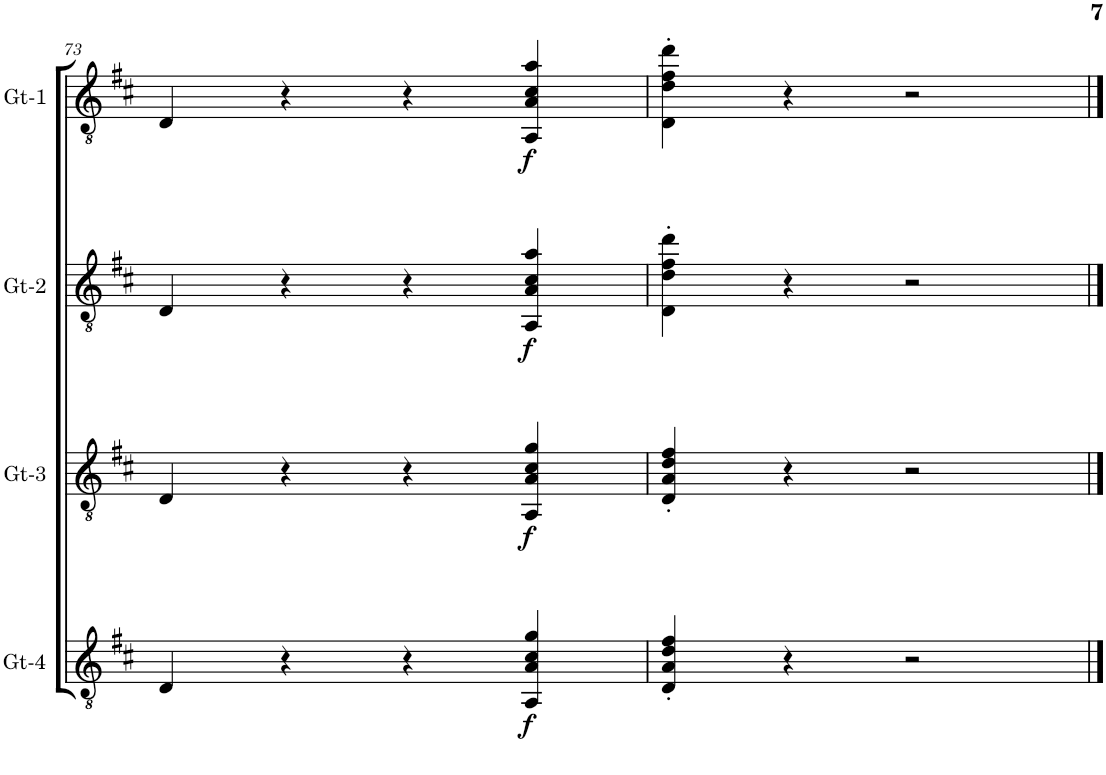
**kern	**dynam	**kern	**dynam	**kern	**dynam	**kern	**dynam
*part4	*part4	*part3	*part3	*part2	*part2	*part1	*part1
*staff4	*staff4	*staff3	*staff3	*staff2	*staff2	*staff1	*staff1
*I"Gt-4	*	*I"Gt-3	*	*I"Gt-2	*	*I"Gt-1	*
*I'Gt-4	*	*I'Gt-3	*	*I'Gt-2	*	*I'Gt-1	*
!!LO:PB:g=z
*clefGv2	*	*clefGv2	*	*clefGv2	*	*clefGv2	*
*k[f#c#]	*	*k[f#c#]	*	*k[f#c#]	*	*k[f#c#]	*
*M4/4	*	*M4/4	*	*M4/4	*	*M4/4	*
=73	=73	=73	=73	=73	=73	=73	=73
4D/	.	4D/	.	4D/	.	4D/	.
4r	.	4r	.	4r	.	4r	.
4r	.	4r	.	4r	.	4r	.
!	!LO:DY:b	!	!LO:DY:b	!	!LO:DY:b	!	!LO:DY:b
4AA/ 4A/ 4c#/ 4g/	f	4AA/ 4A/ 4c#/ 4g/	f	4AA/ 4A/ 4c#/ 4a/	f	4AA/ 4A/ 4c#/ 4a/	f
=74	=74	=74	=74	=74	=74	=74	=74
4D/' 4A/' 4d/' 4f#/'	.	4D/' 4A/' 4d/' 4f#/'	.	4D\' 4d\' 4f#\' 4dd\'	.	4D\' 4d\' 4f#\' 4dd\'	.
4r	.	4r	.	4r	.	4r	.
2r	.	2r	.	2r	.	2r	.
==	==	==	==	==	==	==	==
*-	*-	*-	*-	*-	*-	*-	*-
